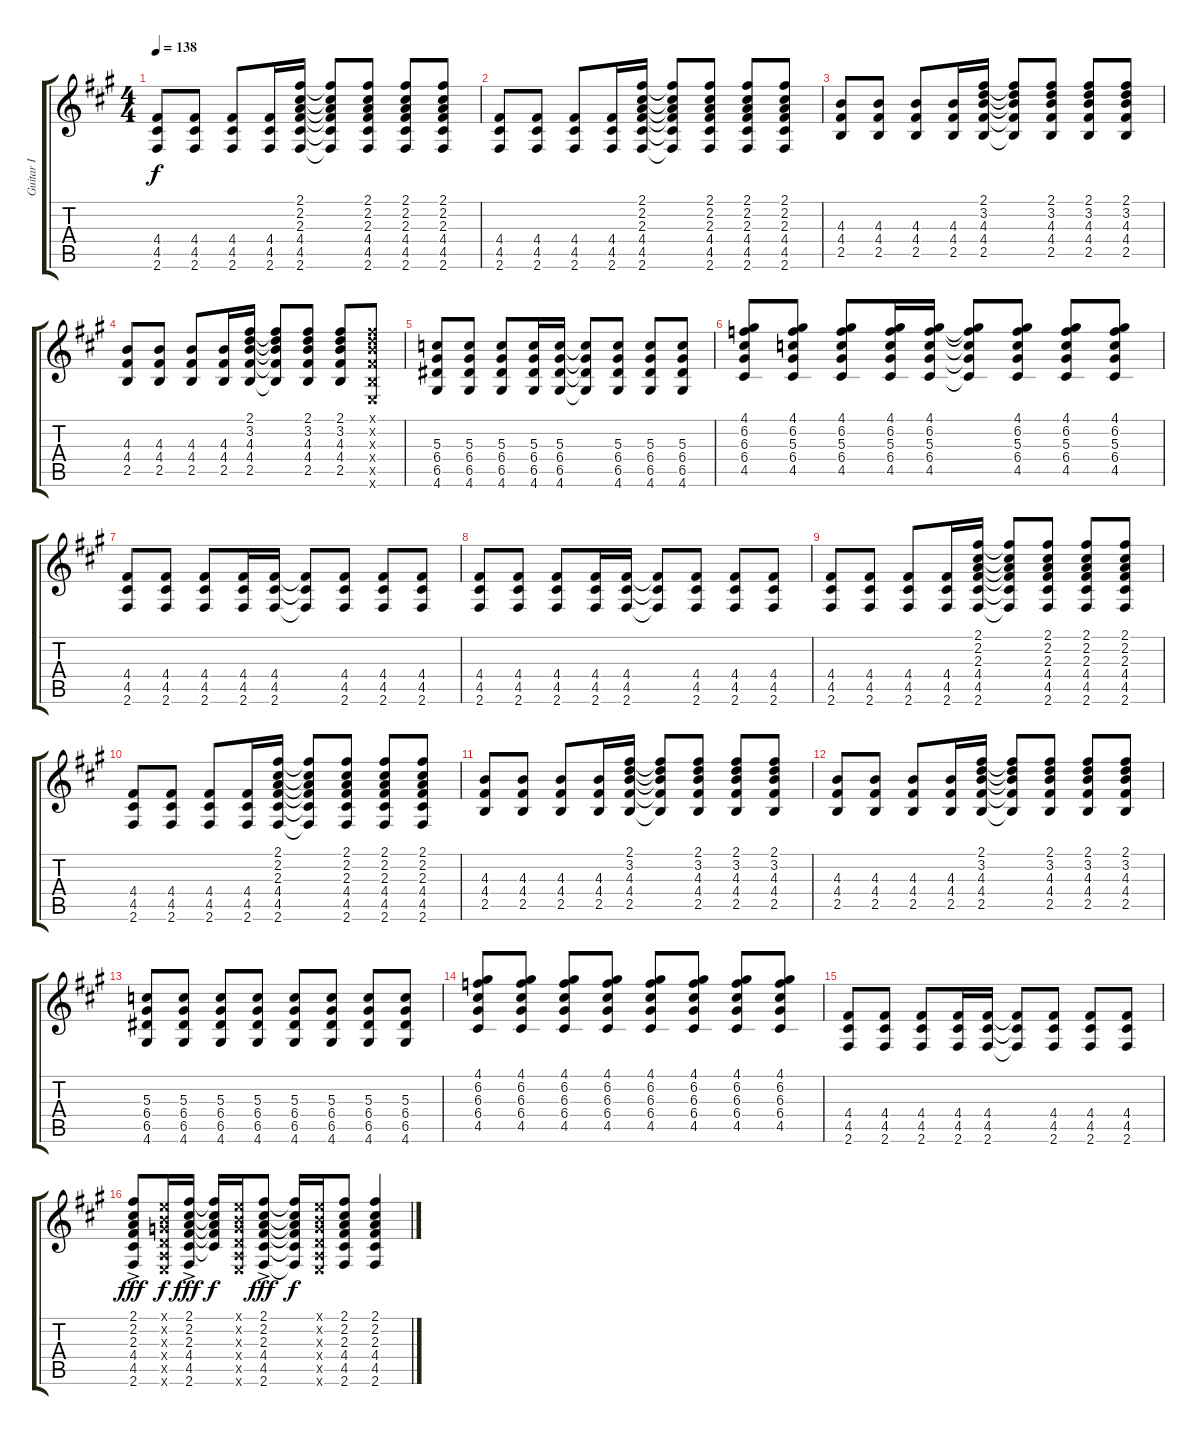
\track ("Guitar I" "Guitar I") {instrument overdrivenguitar}
\staff {score tabs}
\tuning (E4 B3 G3 D3 A2 E2) {hide}
\ts (4 4)
\tempo 138
\clef g2
\ks a
(4.4 4.5 2.6).8{dy f} (4.4 4.5 2.6).8 (4.4 4.5 2.6).8 (4.4 4.5 2.6).16 (2.1 2.2 2.3 4.4 4.5 2.6).16 (2.1{t} 2.2{t} 2.3{t} 4.4{t} 4.5{t} 2.6{t}).8 (2.1 2.2 2.3 4.4 4.5 2.6).8 (2.1 2.2 2.3 4.4 4.5 2.6).8 (2.1 2.2 2.3 4.4 4.5 2.6).8 |
(4.4 4.5 2.6).8 (4.4 4.5 2.6).8 (4.4 4.5 2.6).8 (4.4 4.5 2.6).16 (2.1 2.2 2.3 4.4 4.5 2.6).16 (2.1{t} 2.2{t} 2.3{t} 4.4{t} 4.5{t} 2.6{t}).8 (2.1 2.2 2.3 4.4 4.5 2.6).8 (2.1 2.2 2.3 4.4 4.5 2.6).8 (2.1 2.2 2.3 4.4 4.5 2.6).8 |
(4.3 4.4 2.5).8 (4.3 4.4 2.5).8 (4.3 4.4 2.5).8 (4.3 4.4 2.5).16 (2.1 3.2 4.3 4.4 2.5).16 (2.1{t} 3.2{t} 4.3{t} 4.4{t} 2.5{t}).8 (2.1 3.2 4.3 4.4 2.5).8 (2.1 3.2 4.3 4.4 2.5).8 (2.1 3.2 4.3 4.4 2.5).8 |
(4.3 4.4 2.5).8 (4.3 4.4 2.5).8 (4.3 4.4 2.5).8 (4.3 4.4 2.5).16 (2.1 3.2 4.3 4.4 2.5).16 (2.1{t} 3.2{t} 4.3{t} 4.4{t} 2.5{t}).8 (2.1 3.2 4.3 4.4 2.5).8 (2.1 3.2 4.3 4.4 2.5).8 (2.1{x} 3.2{x} 4.3{x} 4.4{x} 2.5{x} 0.6{x}).8 |
(5.3 6.4 6.5 4.6).8 (5.3 6.4 6.5 4.6).8 (5.3 6.4 6.5 4.6).8 (5.3 6.4 6.5 4.6).16 (5.3 6.4 6.5 4.6).16 (5.3{t} 6.4{t} 6.5{t} 4.6{t}).8 (5.3 6.4 6.5 4.6).8 (5.3 6.4 6.5 4.6).8 (5.3 6.4 6.5 4.6).8 |
(4.1 6.2 6.3 6.4 4.5).8 (4.1 6.2 5.3 6.4 4.5).8 (4.1 6.2 5.3 6.4 4.5).8 (4.1 6.2 5.3 6.4 4.5).16 (4.1 6.2 5.3 6.4 4.5).16 (4.1{t} 6.2{t} 5.3{t} 6.4{t} 4.5{t}).8 (4.1 6.2 5.3 6.4 4.5).8 (4.1 6.2 5.3 6.4 4.5).8 (4.1 6.2 5.3 6.4 4.5).8 |
(4.4 4.5 2.6).8 (4.4 4.5 2.6).8 (4.4 4.5 2.6).8 (4.4 4.5 2.6).16 (4.4 4.5 2.6).16 (4.4{t} 4.5{t} 2.6{t}).8 (4.4 4.5 2.6).8 (4.4 4.5 2.6).8 (4.4 4.5 2.6).8 |
(4.4 4.5 2.6).8 (4.4 4.5 2.6).8 (4.4 4.5 2.6).8 (4.4 4.5 2.6).16 (4.4 4.5 2.6).16 (4.4{t} 4.5{t} 2.6{t}).8 (4.4 4.5 2.6).8 (4.4 4.5 2.6).8 (4.4 4.5 2.6).8 |
(4.4 4.5 2.6).8 (4.4 4.5 2.6).8 (4.4 4.5 2.6).8 (4.4 4.5 2.6).16 (2.1 2.2 2.3 4.4 4.5 2.6).16 (2.1{t} 2.2{t} 2.3{t} 4.4{t} 4.5{t} 2.6{t}).8 (2.1 2.2 2.3 4.4 4.5 2.6).8 (2.1 2.2 2.3 4.4 4.5 2.6).8 (2.1 2.2 2.3 4.4 4.5 2.6).8 |
(4.4 4.5 2.6).8 (4.4 4.5 2.6).8 (4.4 4.5 2.6).8 (4.4 4.5 2.6).16 (2.1 2.2 2.3 4.4 4.5 2.6).16 (2.1{t} 2.2{t} 2.3{t} 4.4{t} 4.5{t} 2.6{t}).8 (2.1 2.2 2.3 4.4 4.5 2.6).8 (2.1 2.2 2.3 4.4 4.5 2.6).8 (2.1 2.2 2.3 4.4 4.5 2.6).8 |
(4.3 4.4 2.5).8 (4.3 4.4 2.5).8 (4.3 4.4 2.5).8 (4.3 4.4 2.5).16 (2.1 3.2 4.3 4.4 2.5).16 (2.1{t} 3.2{t} 4.3{t} 4.4{t} 2.5{t}).8 (2.1 3.2 4.3 4.4 2.5).8 (2.1 3.2 4.3 4.4 2.5).8 (2.1 3.2 4.3 4.4 2.5).8 |
(4.3 4.4 2.5).8 (4.3 4.4 2.5).8 (4.3 4.4 2.5).8 (4.3 4.4 2.5).16 (2.1 3.2 4.3 4.4 2.5).16 (2.1{t} 3.2{t} 4.3{t} 4.4{t} 2.5{t}).8 (2.1 3.2 4.3 4.4 2.5).8 (2.1 3.2 4.3 4.4 2.5).8 (2.1 3.2 4.3 4.4 2.5).8 |
(5.3 6.4 6.5 4.6).8 (5.3 6.4 6.5 4.6).8 (5.3 6.4 6.5 4.6).8 (5.3 6.4 6.5 4.6).8 (5.3 6.4 6.5 4.6).8 (5.3 6.4 6.5 4.6).8 (5.3 6.4 6.5 4.6).8 (5.3 6.4 6.5 4.6).8 |
(4.1 6.2 6.3 6.4 4.5).8 (4.1 6.2 6.3 6.4 4.5).8 (4.1 6.2 6.3 6.4 4.5).8 (4.1 6.2 6.3 6.4 4.5).8 (4.1 6.2 6.3 6.4 4.5).8 (4.1 6.2 6.3 6.4 4.5).8 (4.1 6.2 6.3 6.4 4.5).8 (4.1 6.2 6.3 6.4 4.5).8 |
(4.4 4.5 2.6).8 (4.4 4.5 2.6).8 (4.4 4.5 2.6).8 (4.4 4.5 2.6).16 (4.4 4.5 2.6).16 (4.4{t} 4.5{t} 2.6{t}).8 (4.4 4.5 2.6).8 (4.4 4.5 2.6).8 (4.4 4.5 2.6).8 |
(2.1{ac} 2.2{ac} 2.3{ac} 4.4{ac} 4.5{ac} 2.6{ac}).8{dy fff} (0.1{x} 0.2{x} 0.3{x} 0.4{x} 0.5{x} 0.6{x}).16{dy f} (2.1{ac} 2.2{ac} 2.3{ac} 4.4{ac} 4.5{ac} 2.6{ac}).16{dy fff} (2.1{t} 2.2{t} 2.3{t} 4.4{t} 4.5{t}).16{dy f} (0.1{x} 0.2{x} 0.3{x} 0.4{x} 0.5{x} 0.6{x}).16 (2.1{ac} 2.2{ac} 2.3{ac} 4.4{ac} 4.5{ac} 2.6{ac}).8{dy fff} (2.1{t} 2.2{t} 2.3{t} 4.4{t} 4.5{t} 2.6{t}).16{dy f} (0.1{x} 0.2{x} 0.3{x} 0.4{x} 0.5{x} 0.6{x}).16 (2.1 2.2 2.3 4.4 4.5 2.6).8 (2.1 2.2 2.3 4.4 4.5 2.6).4
